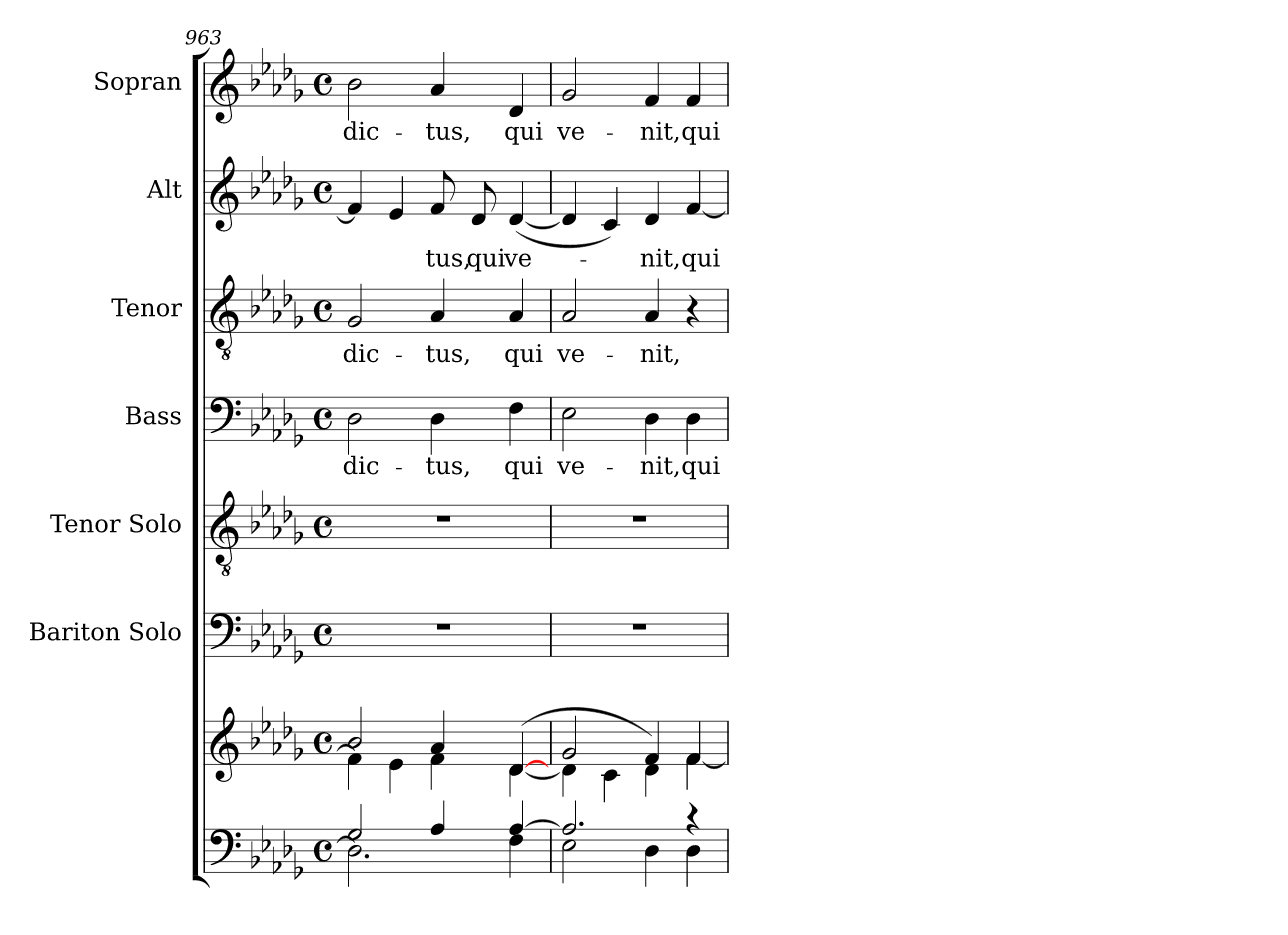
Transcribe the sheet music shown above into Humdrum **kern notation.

**kern	**kern	**kern	**kern	**kern	**text	**kern	**text	**kern	**text	**kern	**text
*part7	*part7	*part6	*part5	*part4	*part4	*part3	*part3	*part2	*part2	*part1	*part1
*staff8	*staff7	*staff6	*staff5	*staff4	*staff4	*staff3	*staff3	*staff2	*staff2	*staff1	*staff1
*	*	*I"Bariton Solo	*I"Tenor Solo	*I"Bass	*	*I"Tenor	*	*I"Alt	*	*I"Sopran	*
*	*	*	*	*I'B.	*	*I'T.	*	*I'A.	*	*I'S.	*
*clefF4	*clefG2	*clefF4	*clefGv2	*clefF4	*	*clefGv2	*	*clefG2	*	*clefG2	*
*k[b-e-a-d-g-]	*k[b-e-a-d-g-]	*k[b-e-a-d-g-]	*k[b-e-a-d-g-]	*k[b-e-a-d-g-]	*	*k[b-e-a-d-g-]	*	*k[b-e-a-d-g-]	*	*k[b-e-a-d-g-]	*
*D-:	*D-:	*D-:	*D-:	*D-:	*	*D-:	*	*D-:	*	*D-:	*
*M4/4	*M4/4	*M4/4	*M4/4	*M4/4	*	*M4/4	*	*M4/4	*	*M4/4	*
*met(c)	*met(c)	*met(c)	*met(c)	*met(c)	*	*met(c)	*	*met(c)	*	*met(c)	*
=963	=963	=963	=963	=963	=963	=963	=963	=963	=963	=963	=963
*^	*^	*	*	*	*	*	*	*	*	*	*
!	!	!	!	!	!	!	!LO:LY:b	!	!LO:LY:b	!	!	!	!LO:LY:b
2G-/	2.D-\]	2b-/	4f\]	1r	1r	2D-\	-dic-	2G-/	-dic-	4f/]	.	2b-\	-dic-
.	.	.	4e-\	.	.	.	.	.	.	4e-/	.	.	.
!	!	!	!	!	!	!	!LO:LY:b	!	!LO:LY:b	!	!LO:LY:b	!	!LO:LY:b
4A-/	.	4a-/	4f\	.	.	4D-\	-tus,	4A-/	-tus,	8f/	-tus,	4a-/	-tus,
!	!	!	!	!	!	!	!	!	!	!	!LO:LY:b	!	!
.	.	.	.	.	.	.	.	.	.	8d-/	qui	.	.
!	!	!	!	!	!	!	!LO:LY:b	!	!LO:LY:b	!	!LO:LY:b	!	!LO:LY:b
[>4A-/	4F\	([>4d-/	[<4d-\	.	.	4F\	qui	4A-/	qui	(<[4d-/	ve-	4d-/	qui
=964	=964	=964	=964	=964	=964	=964	=964	=964	=964	=964	=964	=964	=964
!	!	!	!	!	!	!	!LO:LY:b	!	!LO:LY:b	!	!	!	!LO:LY:b
2.A-/]	2E-\	2g-/	4d-\]	1r	1r	2E-\	ve-	2A-/	ve-	4d-/]	.	2g-/	ve-
.	.	.	4c\	.	.	.	.	.	.	4c/)	.	.	.
!	!	!	!	!	!	!	!LO:LY:b	!	!LO:LY:b	!	!LO:LY:b	!	!LO:LY:b
.	4D-\	4f/)	4d-\	.	.	4D-\	-nit,	4A-/	-nit,	4d-/	-nit,	4f/	-nit,
!	!	!	!	!	!	!	!LO:LY:b	!	!	!	!LO:LY:b	!	!LO:LY:b
4rc	4D-\	4f/	[<4f\	.	.	4D-\	qui	4r	.	[4f/	qui	4f/	qui
*v	*v	*	*	*	*	*	*	*	*	*	*	*	*
*	*v	*v	*	*	*	*	*	*	*	*	*	*
=	=	=	=	=	=	=	=	=	=	=	=
*-	*-	*-	*-	*-	*-	*-	*-	*-	*-	*-	*-
